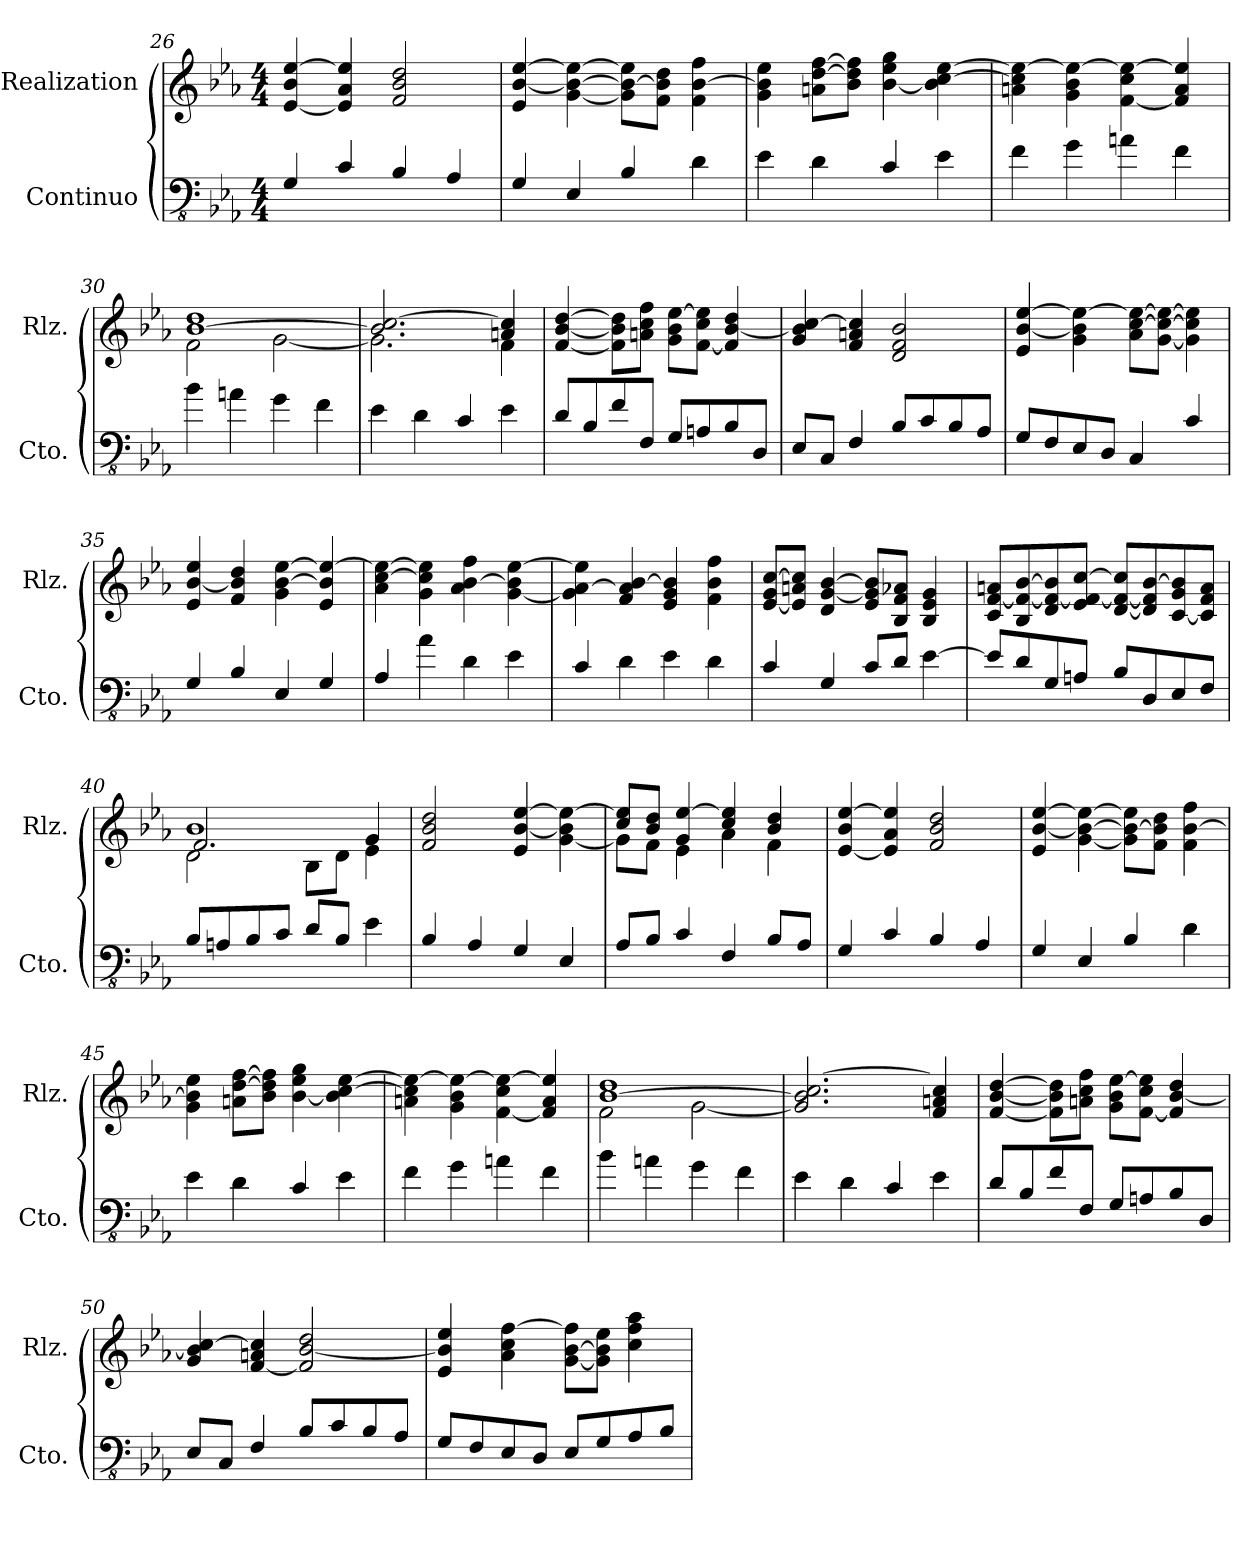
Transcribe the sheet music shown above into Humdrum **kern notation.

**kern	**kern
*part2	*part1
*staff2	*staff1
*I"Continuo	*I"Realization
*I'Cto.	*I'Rlz.
*clefFv4	*clefG2
*ITrd7c12	*
*k[b-e-a-]	*k[b-e-a-]
*M4/4	*M4/4
=26	=26
4GGG/	[4e-/ 4b-/ [4ee-/
4CC/	4e-/] 4a-/ 4ee-/]
4BBB-/	2f/ 2b-/ 2dd/
4AAA-/	.
=27	=27
4GGG/	4e-/ [4b-/ [4ee-/
4EEE-/	[4g\ 4b-\_ 4ee-\_
4BBB-/	8g\] 8b-\_ 8ee-\]L
.	8f\ 8b-\] 8dd\J
4DD\	4f\ [4b-\ 4ff\
=28	=28
4EE-\	4g\ 4b-\] 4ee-\
4DD\	8an\ [8dd\ [8ff\L
.	8b-\ 8dd\] 8ff\]J
4CC/	[4b-\ 4ee-\ 4gg\
4EE-\	4b-\] [4cc\ [4ee-\
!!LO:PB:g=z
=29	=29
4FF\	4an\ 4cc\] 4ee-\_
4GG\	4g\ 4b-\ 4ee-\_
4AAn\	[4f\ 4cc\ 4ee-\_
4FF\	4f/] 4a/ 4ee-/]
=30	=30
*	*^
4BB-\	[1b- 1dd	2f\
4AAn\	.	.
4GG\	.	[2g\
4FF\	.	.
=31	=31	=31
4EE-\	2.b-/] [2.cc/	2.g\]
4DD\	.	.
4CC/	.	.
4EE-\	4an/ 4cc/]	4f\
*	*v	*v
=32	=32
8DD/L	[4f/ [4b-/ [4dd/
8BBB-/	.
8FF/	8f\] 8b-\] 8dd\]L
8FFF/J	8an\ 8cc\ 8ff\J
8GGG/L	8g\ 8b-\ [8ee-\L
8AAAn/	[8f\ 8cc\ 8ee-\]J
8BBB-/	4f/] [4b-/ 4dd/
8DDD/J	.
=33	=33
8EEE-/L	4g/ 4b-/] [4cc/
8CCC/J	.
4FFF/	4f/ 4an/ 4cc/]
8BBB-/L	2d/ 2f/ 2b-/
8CC/	.
8BBB-/	.
8AAA-/J	.
!!LO:LB:g=z
=34	=34
8GGG/L	4e-/ [4b-/ [4ee-/
8FFF/	.
8EEE-/	4g\ 4b-\] 4ee-\_
8DDD/J	.
4CCC/	8a-\ [8cc\ 8ee-\_L
.	[8g\ 8cc\_ 8ee-\_J
4CC/	4g\] 4cc\] 4ee-\]
=35	=35
4GGG/	4e-/ [4b-/ 4ee-/
4BBB-/	4f/ 4b-/] 4dd/
4EEE-/	4g\ [4b-\ [4ee-\
4GGG/	4e-/ 4b-/] 4ee-/_
=36	=36
4AAA-/	4a-\ [4cc\ 4ee-\_
4AA-\	4g\ 4cc\] 4ee-\]
4DD\	4a-\ [4b-\ 4ff\
4EE-\	[4g\ 4b-\] [4ee-\
=37	=37
4CC/	4g\] [4a-\ 4ee-\]
4DD\	4f/ 4a-/] [4b-/
4EE-\	4e-/ 4g/ 4b-/]
4DD\	4f\ 4b-\ 4ff\
=38	=38
4CC/	[8e-/ 8g/ [8cc/L
.	8e-/] 8an/ 8cc/]J
4GGG/	4d/ [4g/ [4b-/
8CC/L	8e-/ 8g/] 8b-/]L
8DD/J	8B-/ 8f/ 8a-X/J
[4EE-\	4B-/ 4e-/ 4g/
!!LO:LB:g=z
=39	=39
8EE-/L]	8c/ [8f/ 8an/L
8DD/	8B-/ 8f/_ [8b-/
8GGG/	8d/ 8f/_ 8b-/]
8AAAn/J	8e-/ 8f/_ [8cc/J
8BBB-/L	[8d/ 8f/_ 8cc/]L
8DDD/	8d/] 8f/] [8b-/
8EEE-/	[8c/ 8g/ 8b-/]
8FFF/J	8c/] 8f/ 8a/J
=40	=40
*	*^
*	*	*^
8BBB-/L	1b-	2.f/	2d\
8AAAn/	.	.	.
8BBB-/	.	.	.
8CC/J	.	.	.
8DD/L	.	.	8B-\L
8BBB-/J	.	.	8d\J
4EE-\	.	4g/	4e-\
*	*v	*v	*v
=41	=41
4BBB-/	2f/ 2b-/ 2dd/
4AAA-/	.
4GGG/	4e-/ [4b-/ [4ee-/
4EEE-/	[4g\ 4b-\] 4ee-\_
=42	=42
*	*^
8AAA-/L	8cc/ 8ee-/]L	8g\L]
8BBB-/J	8b-/ 8dd/J	8f\J
4CC/	4g/ [4ee-/	4e-\
4FFF/	4cc/ 4ee-/]	4a-\
8BBB-/L	4b-/ 4dd/	4f\
8AAA-/J	.	.
*	*v	*v
=43	=43
4GGG/	[4e-/ 4b-/ [4ee-/
4CC/	4e-/] 4a-/ 4ee-/]
4BBB-/	2f/ 2b-/ 2dd/
4AAA-/	.
!!LO:LB:g=z
=44	=44
4GGG/	4e-/ [4b-/ [4ee-/
4EEE-/	[4g\ 4b-\_ 4ee-\_
4BBB-/	8g\] 8b-\_ 8ee-\]L
.	8f\ 8b-\] 8dd\J
4DD\	4f\ [4b-\ 4ff\
=45	=45
4EE-\	4g\ 4b-\] 4ee-\
4DD\	8an\ [8dd\ [8ff\L
.	8b-\ 8dd\] 8ff\]J
4CC/	[4b-\ 4ee-\ 4gg\
4EE-\	4b-\] [4cc\ [4ee-\
=46	=46
4FF\	4an\ 4cc\] 4ee-\_
4GG\	4g\ 4b-\ 4ee-\_
4AAn\	[4f\ 4cc\ 4ee-\_
4FF\	4f/] 4a/ 4ee-/]
=47	=47
*	*^
4BB-\	[1b- 1dd	2f\
4AAn\	.	.
4GG\	.	[2g\
4FF\	.	.
*	*v	*v
=48	=48
4EE-\	2.g/] 2.b-/] [2.cc/
4DD\	.
4CC/	.
4EE-\	4f/ 4an/ 4cc/]
=49	=49
8DD/L	[4f/ [4b-/ [4dd/
8BBB-/	.
8FF/	8f\] 8b-\] 8dd\]L
8FFF/J	8an\ 8cc\ 8ff\J
8GGG/L	8g\ 8b-\ [8ee-\L
8AAAn/	[8f\ 8cc\ 8ee-\]J
8BBB-/	4f/] [4b-/ 4dd/
8DDD/J	.
!!LO:LB:g=z
=50	=50
8EEE-/L	4g/ 4b-/] [4cc/
8CCC/J	.
4FFF/	[4f/ 4an/ 4cc/]
8BBB-/L	2f/] [2b-/ 2dd/
8CC/	.
8BBB-/	.
8AAA-/J	.
=51	=51
8GGG/L	4e-/ 4b-/] 4ee-/
8FFF/	.
8EEE-/	4a-\ 4cc\ [4ff\
8DDD/J	.
8EEE-/L	[8g\ [8b-\ 8ff\]L
8GGG/	8g\] 8b-\] 8ee-\J
8AAA-/	4cc\ 4ff\ 4aa-\
8BBB-/J	.
=	=
*-	*-
